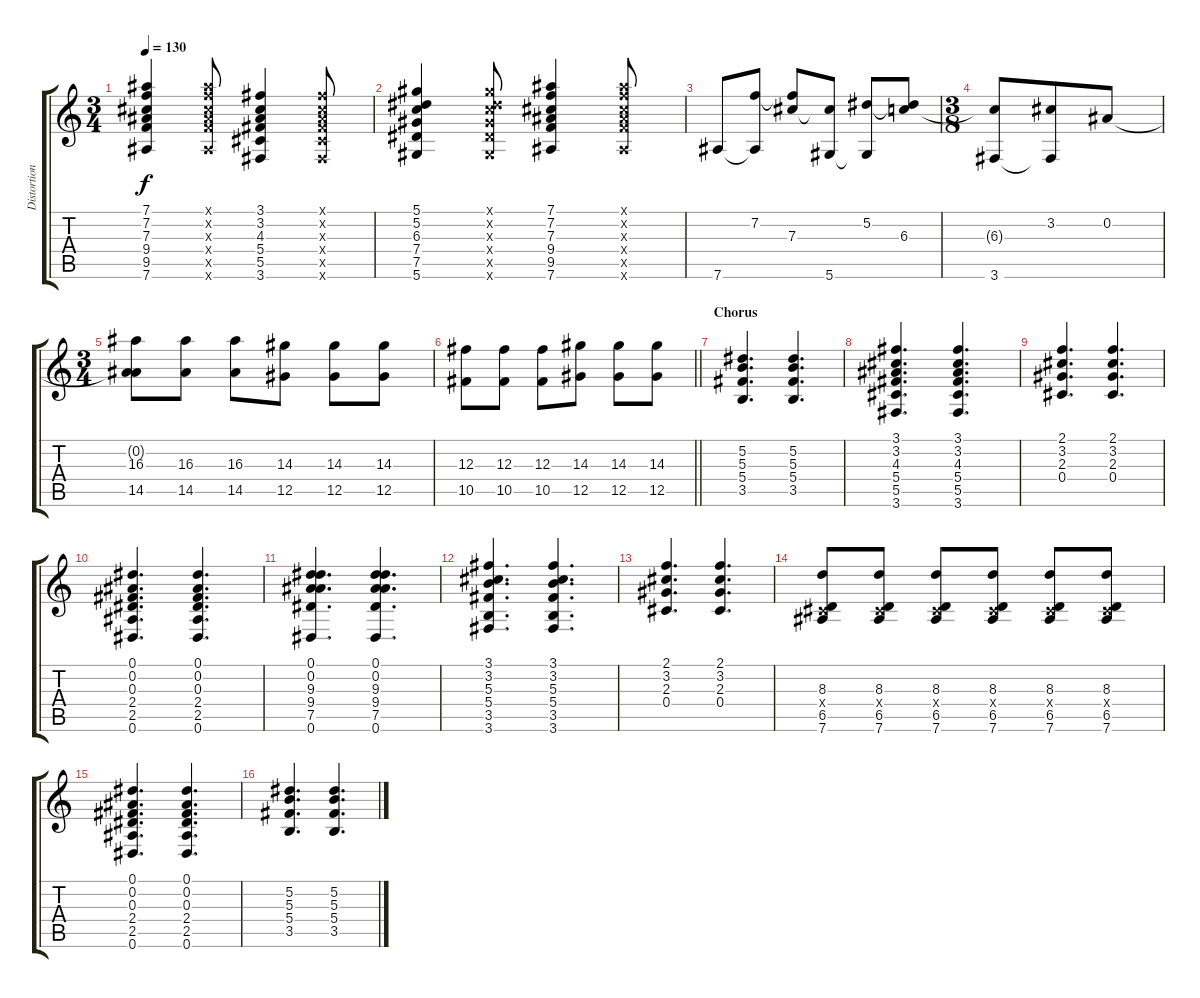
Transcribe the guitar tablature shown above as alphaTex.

\track ("Distortion Guitar" "Distortion") {instrument distortionguitar}
\staff {score tabs}
\tuning (Eb4 Bb3 Gb3 Db3 Ab2 Eb2) {hide}
\ts (3 4)
\tempo 130
\clef g2
\ks c
(7.1 7.2 7.3 9.4 9.5 7.6).4{dy f volume 13} (7.1{x} 7.2{x} 7.3{x} 9.4{x} 9.5{x} 7.6{x}).8 (3.1 3.2 4.3 5.4 5.5 3.6).4 (3.1{x} 3.2{x} 4.3{x} 5.4{x} 5.5{x} 3.6{x}).8 |
(5.1 5.2 6.3 7.4 7.5 5.6).4 (5.1{x} 5.2{x} 6.3{x} 7.4{x} 7.5{x} 5.6{x}).8 (7.1 7.2 7.3 9.4 9.5 7.6).4 (7.1{x} 7.2{x} 7.3{x} 9.4{x} 9.5{x} 7.6{x}).8 |
7.6.8 (7.2 7.6{t}).8 (7.2{t} 7.3).8 (7.3{t} 5.6).8 (5.2 5.6{t}).8 (5.2{t} 6.3).8 |
\ts (3 8)
(6.3{t} 3.6).8 (3.2 3.6{t}).8 0.2.8 |
\ts (3 4)
(0.2{t} 16.3 14.5).8 (16.3 14.5).8 (16.3 14.5).8 (14.3 12.5).8 (14.3 12.5).8 (14.3 12.5).8 |
\barLineRight lightlight
(12.3 10.5).8 (12.3 10.5).8 (12.3 10.5).8 (14.3 12.5).8 (14.3 12.5).8 (14.3 12.5).8 |
\section ("" "Chorus")
(5.2 5.3 5.4 3.5).4{d} (5.2 5.3 5.4 3.5).4{d} |
(3.1 3.2 4.3 5.4 5.5 3.6).4{d} (3.1 3.2 4.3 5.4 5.5 3.6).4{d} |
(2.1 3.2 2.3 0.4).4{d} (2.1 3.2 2.3 0.4).4{d} |
(0.1 0.2 0.3 2.4 2.5 0.6).4{d} (0.1 0.2 0.3 2.4 2.5 0.6).4{d} |
(0.1 0.2 9.3 9.4 7.5 0.6).4{d} (0.1 0.2 9.3 9.4 7.5 0.6).4{d} |
(3.1 3.2 5.3 5.4 3.5 3.6).4{d} (3.1 3.2 5.3 5.4 3.5 3.6).4{d} |
(2.1 3.2 2.3 0.4).4{d} (2.1 3.2 2.3 0.4).4{d} |
(8.3 0.4{x} 6.5 7.6).8 (8.3 0.4{x} 6.5 7.6).8 (8.3 0.4{x} 6.5 7.6).8 (8.3 0.4{x} 6.5 7.6).8 (8.3 0.4{x} 6.5 7.6).8 (8.3 0.4{x} 6.5 7.6).8 |
(0.1 0.2 0.3 2.4 2.5 0.6).4{d} (0.1 0.2 0.3 2.4 2.5 0.6).4{d} |
(5.2 5.3 5.4 3.5).4{d} (5.2 5.3 5.4 3.5).4{d}
